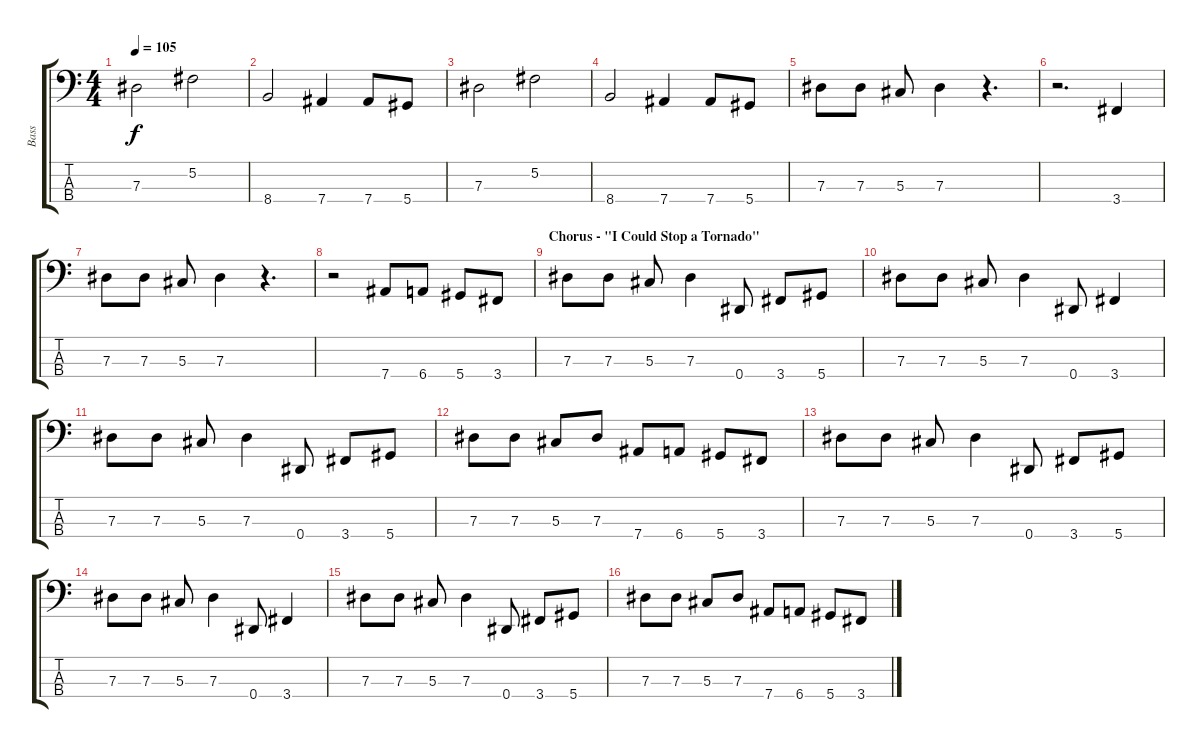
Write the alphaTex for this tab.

\track ("Bass" "Bass") {instrument electricbassfinger}
\staff {score tabs}
\tuning (Gb2 Db2 Ab1 Eb1) {hide}
\ts (4 4)
\tempo 105
\clef f4
\ks c
7.3.2{dy f} 5.2.2 |
8.4.2 7.4.4 7.4.8 5.4.8 |
7.3.2 5.2.2 |
8.4.2 7.4.4 7.4.8 5.4.8 |
7.3.8 7.3.8 5.3.8 7.3.4 r.4{d} |
r.2{d} 3.4.4 |
7.3.8 7.3.8 5.3.8 7.3.4 r.4{d} |
r.2 7.4.8 6.4.8 5.4.8 3.4.8 |
\section ("" "Chorus - \"I Could Stop a Tornado\"")
7.3.8 7.3.8 5.3.8 7.3.4 0.4.8 3.4.8 5.4.8 |
7.3.8 7.3.8 5.3.8 7.3.4 0.4.8 3.4.4 |
7.3.8 7.3.8 5.3.8 7.3.4 0.4.8 3.4.8 5.4.8 |
7.3.8 7.3.8 5.3.8 7.3.8 7.4.8 6.4.8 5.4.8 3.4.8 |
7.3.8 7.3.8 5.3.8 7.3.4 0.4.8 3.4.8 5.4.8 |
7.3.8 7.3.8 5.3.8 7.3.4 0.4.8 3.4.4 |
7.3.8 7.3.8 5.3.8 7.3.4 0.4.8 3.4.8 5.4.8 |
7.3.8 7.3.8 5.3.8 7.3.8 7.4.8 6.4.8 5.4.8 3.4.8
